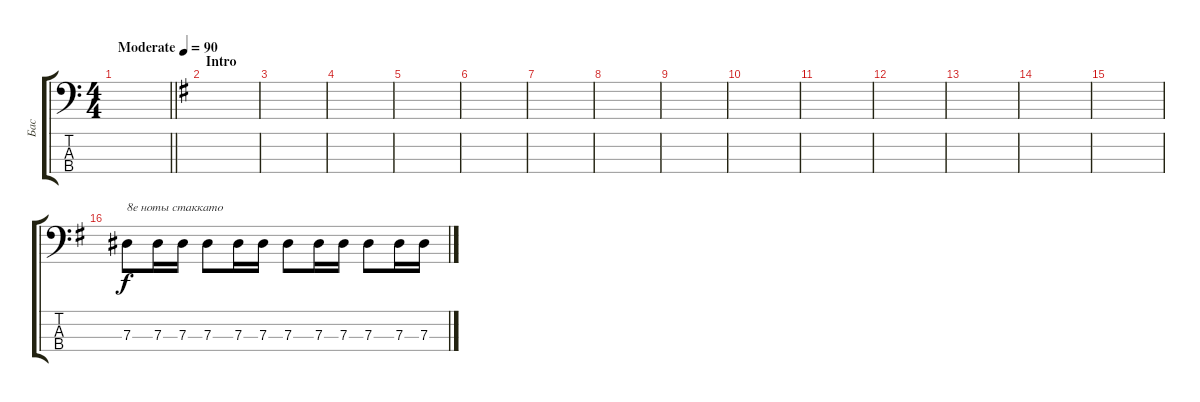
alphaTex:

\track ("Бас" "Бас") {instrument electricbassfinger}
\staff {score tabs}
\tuning (Gb2 Db2 Ab1 Eb1) {hide}
\ts (4 4)
\tempo (90 "Moderate")
\clef f4
\barLineRight lightlight
\ks c
|
\section ("" "Intro")
\ks eminor
|
|
|
|
|
|
|
|
|
|
|
|
|
|
7.3.8{txt "8е ноты стаккато"} 7.3.16 7.3.16 7.3.8 7.3.16 7.3.16 7.3.8 7.3.16 7.3.16 7.3.8 7.3.16 7.3.16
